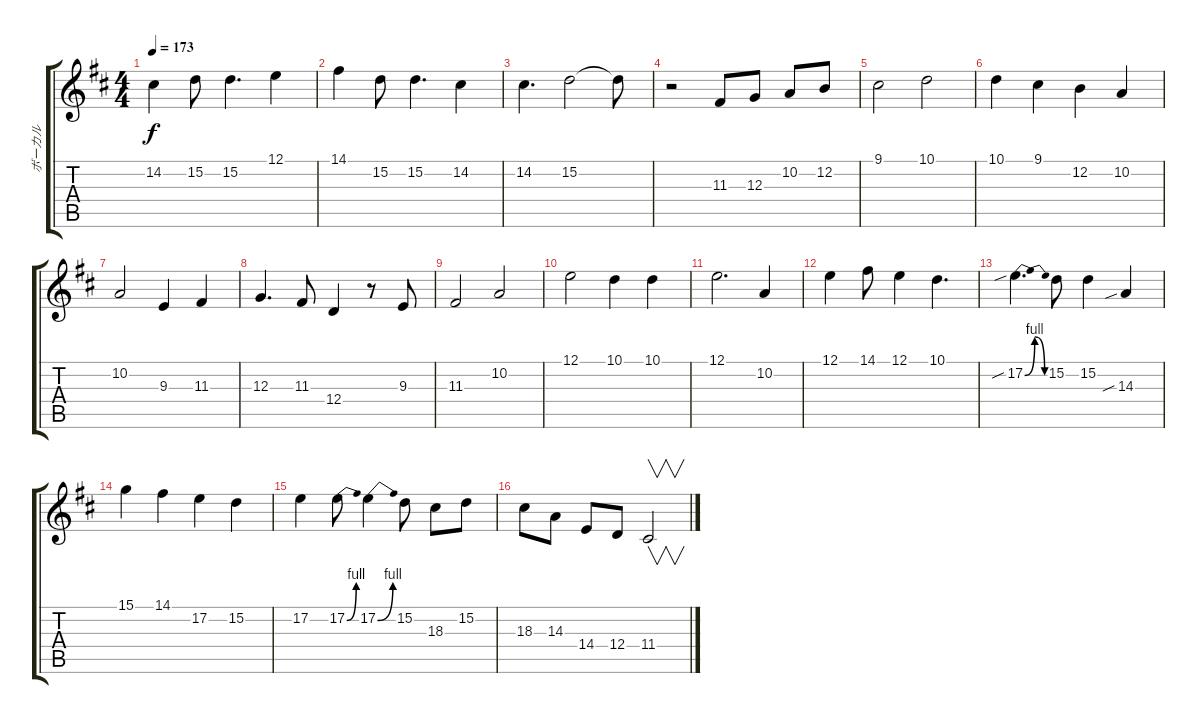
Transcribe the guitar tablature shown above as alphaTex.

\track ("ボーカル" "ボーカル") {mute instrument lead2sawtooth}
\staff {score tabs}
\tuning (E4 B3 G3 D3 A2 E2) {hide}
\ts (4 4)
\tempo 173
\clef g2
\ks d
14.2.4{dy f} 15.2.8 15.2.4{d} 12.1.4 |
14.1.4 15.2.8 15.2.4{d} 14.2.4 |
14.2.4{d} 15.2.2 15.2{t}.8 |
r.2 11.3.8 12.3.8 10.2.8 12.2.8 |
9.1.2 10.1.2 |
10.1.4 9.1.4 12.2.4 10.2.4 |
10.2.2 9.3.4 11.3.4 |
12.3.4{d} 11.3.8 12.4.4 r.8 9.3.8 |
11.3.2 10.2.2 |
12.1.2 10.1.4 10.1.4 |
12.1.2{d} 10.2.4 |
12.1.4 14.1.8 12.1.4 10.1.4{d} |
17.2{be (bendrelease 0 0 16 4 45 4 60 0) sib}.4{d volume 16} 15.2.8 15.2.4 14.3{sib}.4 |
15.1.4 14.1.4 17.2.4 15.2.4 |
17.2.4 17.2{be (bend 0 0 60 4)}.8 17.2{be (bend 0 0 60 4)}.4 15.2.8 18.3.8 15.2.8 |
18.3.8 14.3.8 14.4.8 12.4.8 11.4.2{v}
